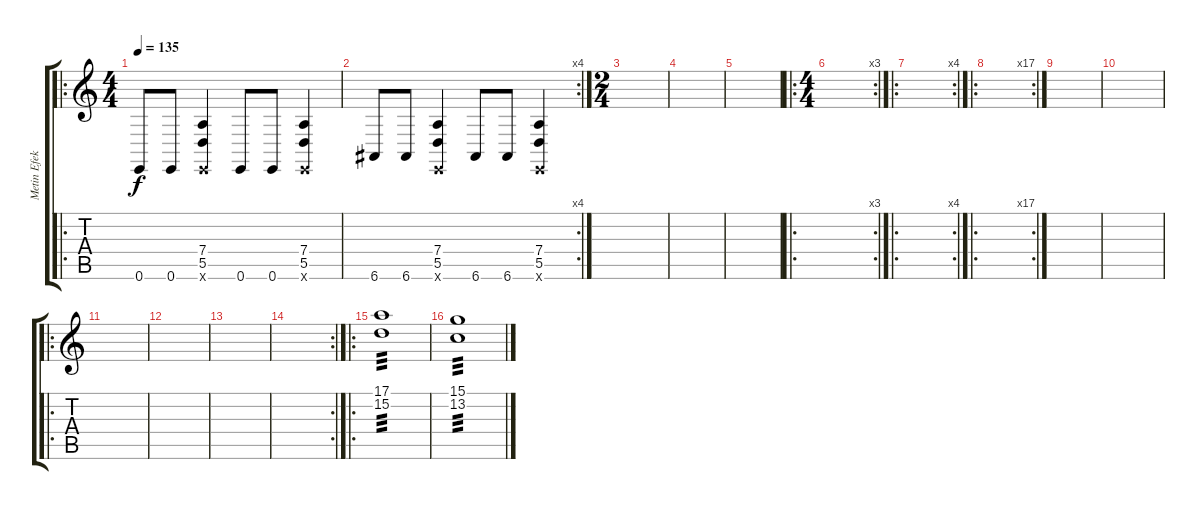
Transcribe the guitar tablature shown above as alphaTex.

\track ("Metin Efekt" "Metin Efek") {instrument pad6metallic}
\staff {score tabs}
\tuning (E4 B3 G3 D3 A2 E2) {hide}
\ro
\ts (4 4)
\tempo 135
\clef g2
\ks c
0.6.8{dy f instrument pad6metallic} 0.6.8 (7.4 5.5 0.6{x}).4 0.6.8 0.6.8 (7.4 5.5 0.6{x}).4 |
\rc 4
6.6.8 6.6.8 (7.4 5.5 0.6{x}).4 6.6.8 6.6.8 (7.4 5.5 0.6{x}).4 |
\ts (2 4)
|
|
|
\ro
\rc 3
\ts (4 4)
|
\ro
\rc 4
|
\ro
\rc 17
|
|
|
\ro
|
|
|
\rc 2
|
\ro
(17.1 15.2).1{tp 3} |
(15.1 13.2).1{tp 3}
